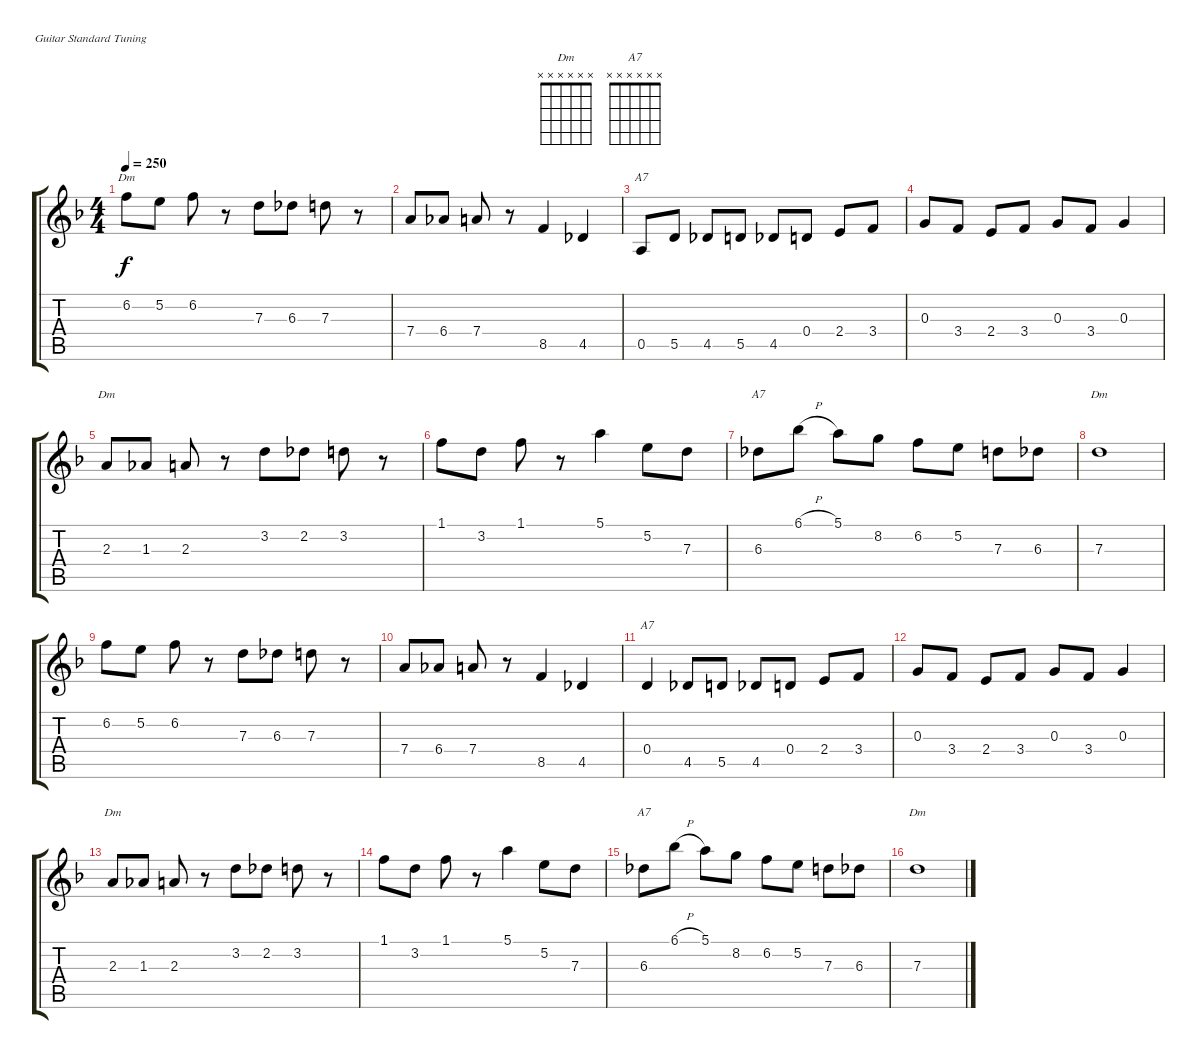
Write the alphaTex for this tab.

\bracketExtendMode groupsimilarinstruments
\singleTrackTrackNamePolicy hidden
\multiTrackTrackNamePolicy hidden
\otherSystemsTrackNameOrientation horizontal
\track ("first solo" "N-Gt") {instrument acousticguitarnylon}
\staff {score tabs}
\tuning (E4 B3 G3 D3 A2 E2)
\chord ("Dm" x x x x x x)
\chord ("A7" x x x x x x)
\ts (4 4)
\tempo 250
\clef g2
\ks f
6.2.8{ch "Dm" dy f instrument acousticguitarnylon} 5.2.8 6.2.8 r.8 7.3.8 6.3.8 7.3.8 r.8 |
7.4.8 6.4.8 7.4.8 r.8 8.5.4 4.5.4 |
0.5.8{ch "A7"} 5.5.8 4.5.8 5.5.8 4.5.8 0.4.8 2.4.8 3.4.8 |
0.3.8 3.4.8 2.4.8 3.4.8 0.3.8 3.4.8 0.3.4 |
2.3.8{ch "Dm"} 1.3.8 2.3.8 r.8 3.2.8 2.2.8 3.2.8 r.8 |
1.1.8 3.2.8 1.1.8 r.8 5.1.4 5.2.8 7.3.8 |
6.3.8{ch "A7"} 6.1{h}.8 5.1.8 8.2.8 6.2.8 5.2.8 7.3.8 6.3.8 |
7.3.1{ch "Dm"} |
6.2.8 5.2.8 6.2.8 r.8 7.3.8 6.3.8 7.3.8 r.8 |
7.4.8 6.4.8 7.4.8 r.8 8.5.4 4.5.4 |
0.4.4{ch "A7"} 4.5.8 5.5.8 4.5.8 0.4.8 2.4.8 3.4.8 |
0.3.8 3.4.8 2.4.8 3.4.8 0.3.8 3.4.8 0.3.4 |
2.3.8{ch "Dm"} 1.3.8 2.3.8 r.8 3.2.8 2.2.8 3.2.8 r.8 |
1.1.8 3.2.8 1.1.8 r.8 5.1.4 5.2.8 7.3.8 |
6.3.8{ch "A7"} 6.1{h}.8 5.1.8 8.2.8 6.2.8 5.2.8 7.3.8 6.3.8 |
7.3.1{ch "Dm"}
